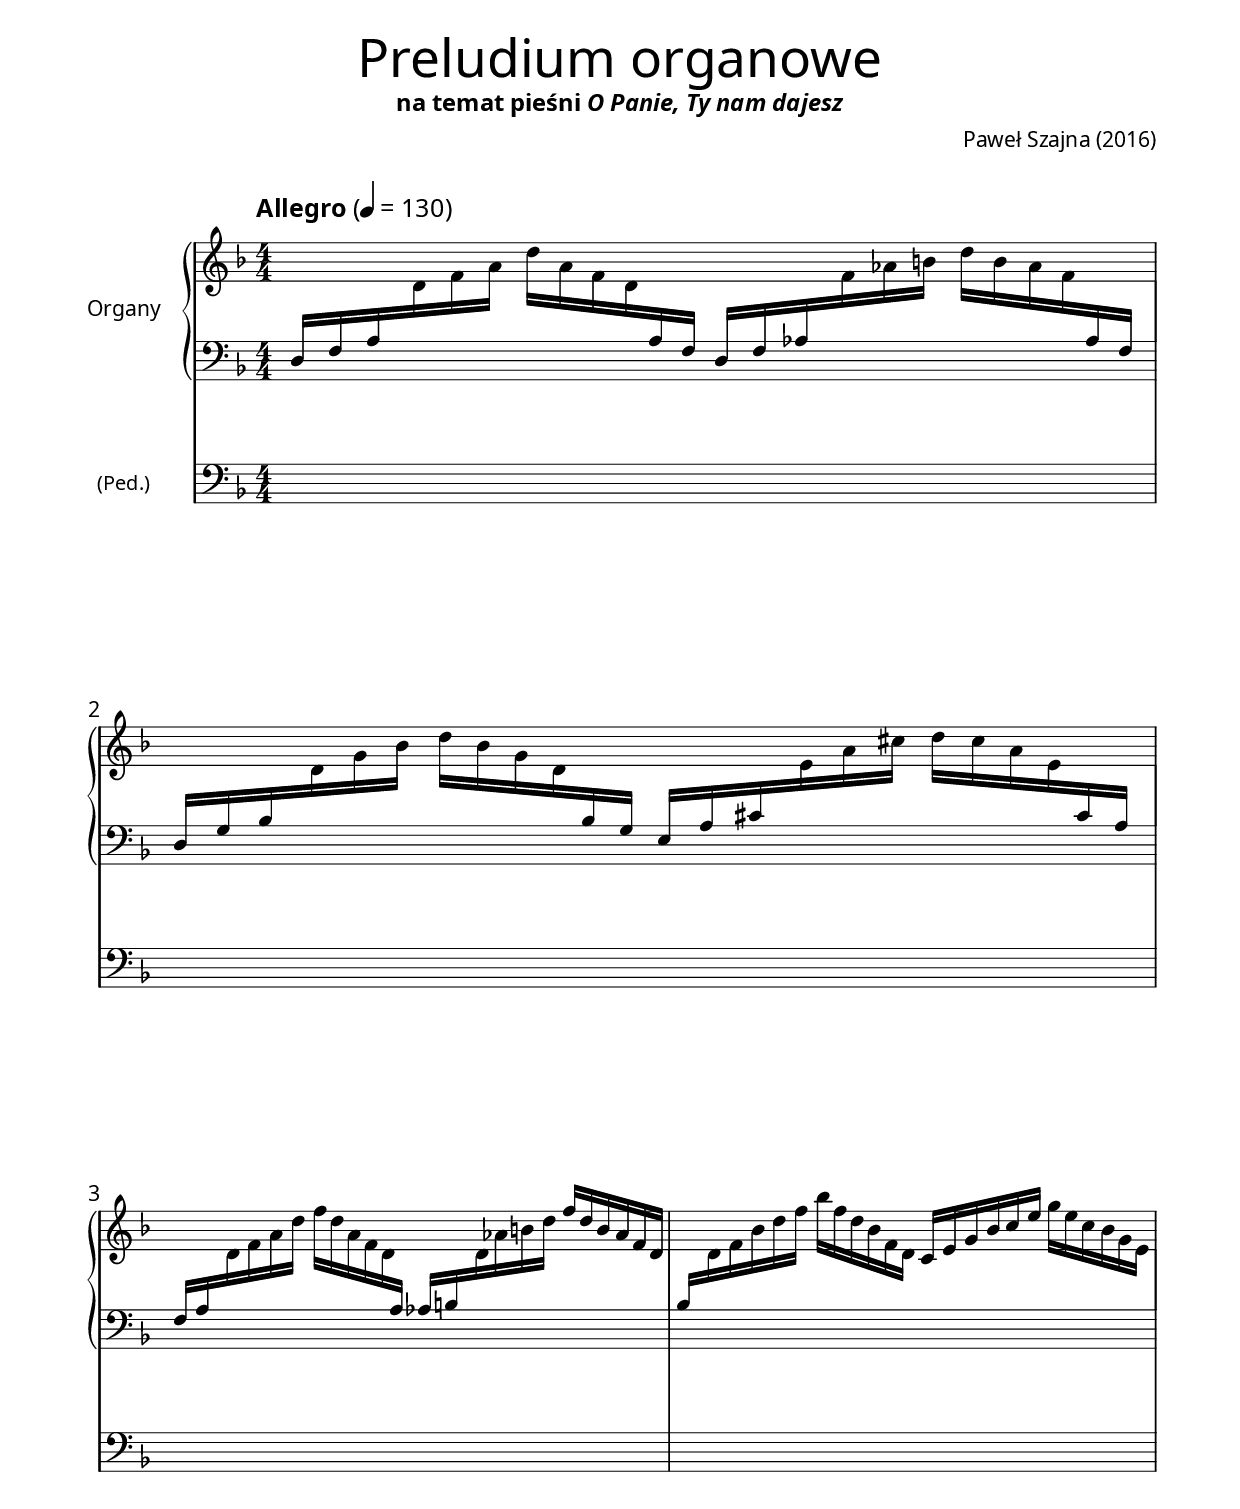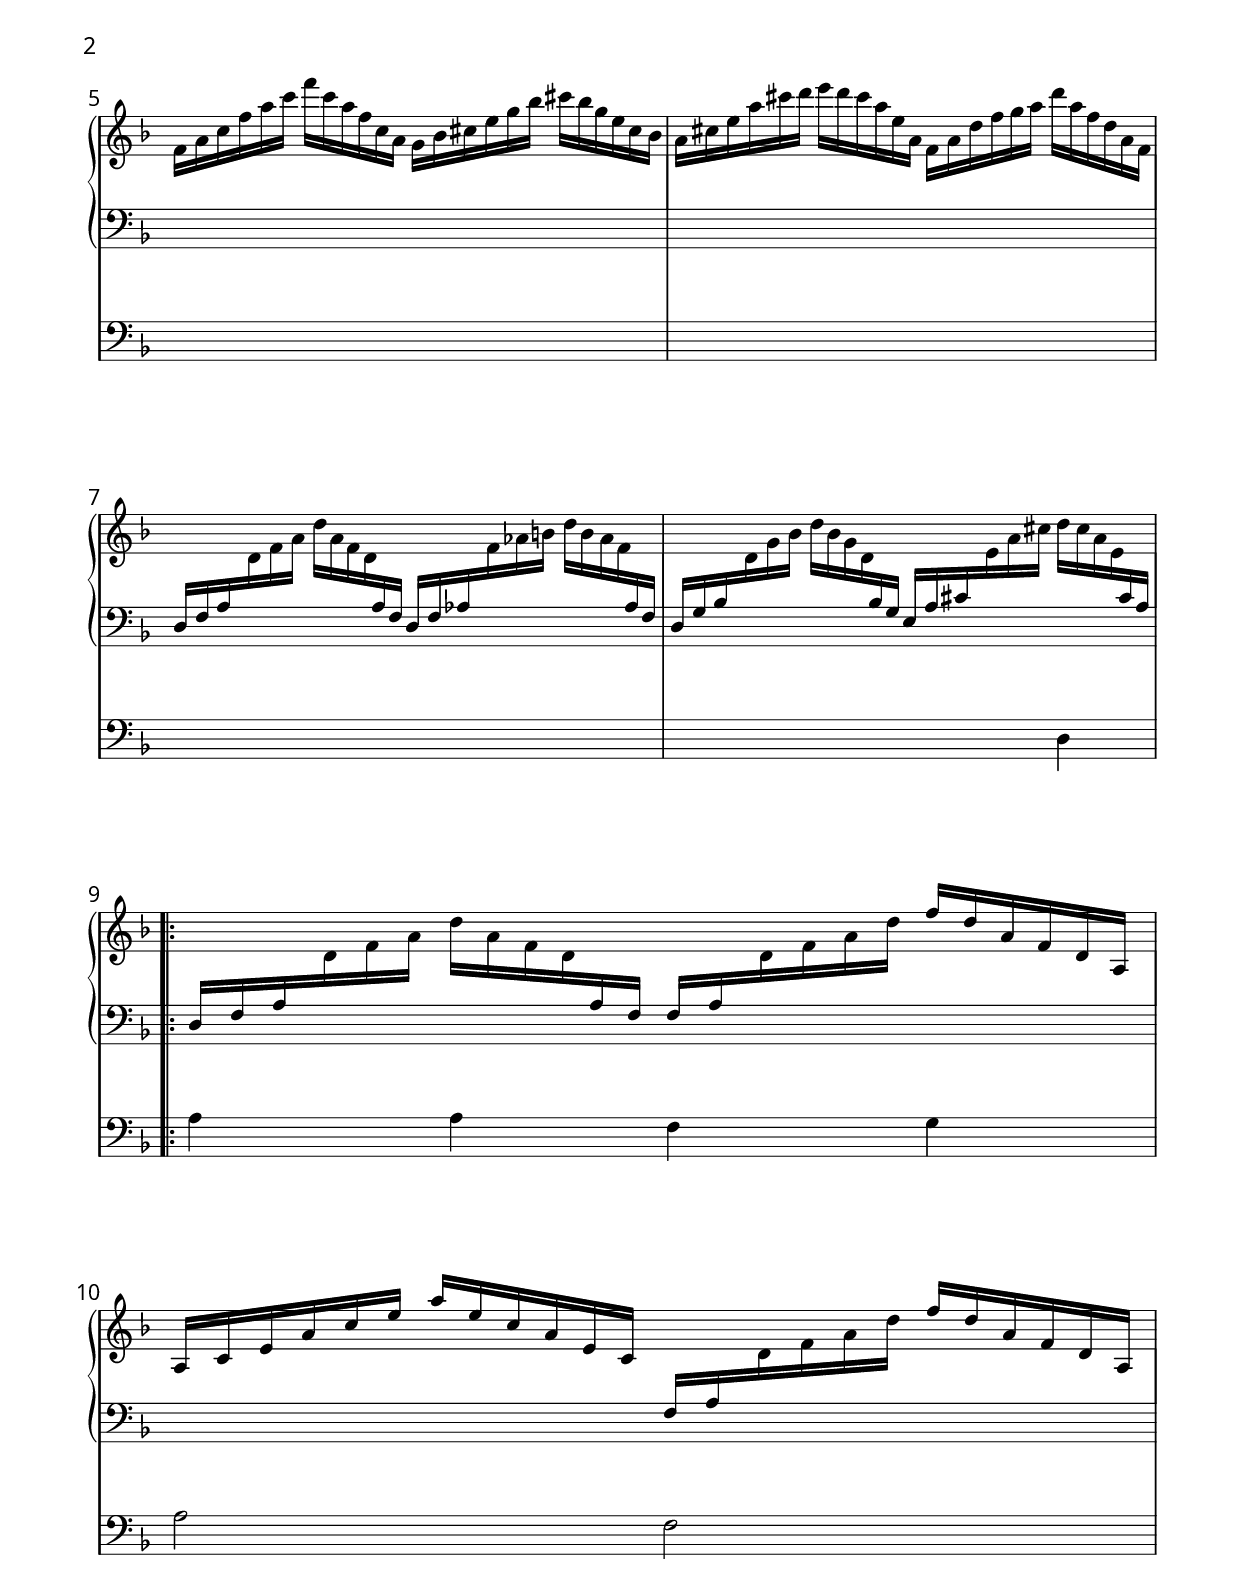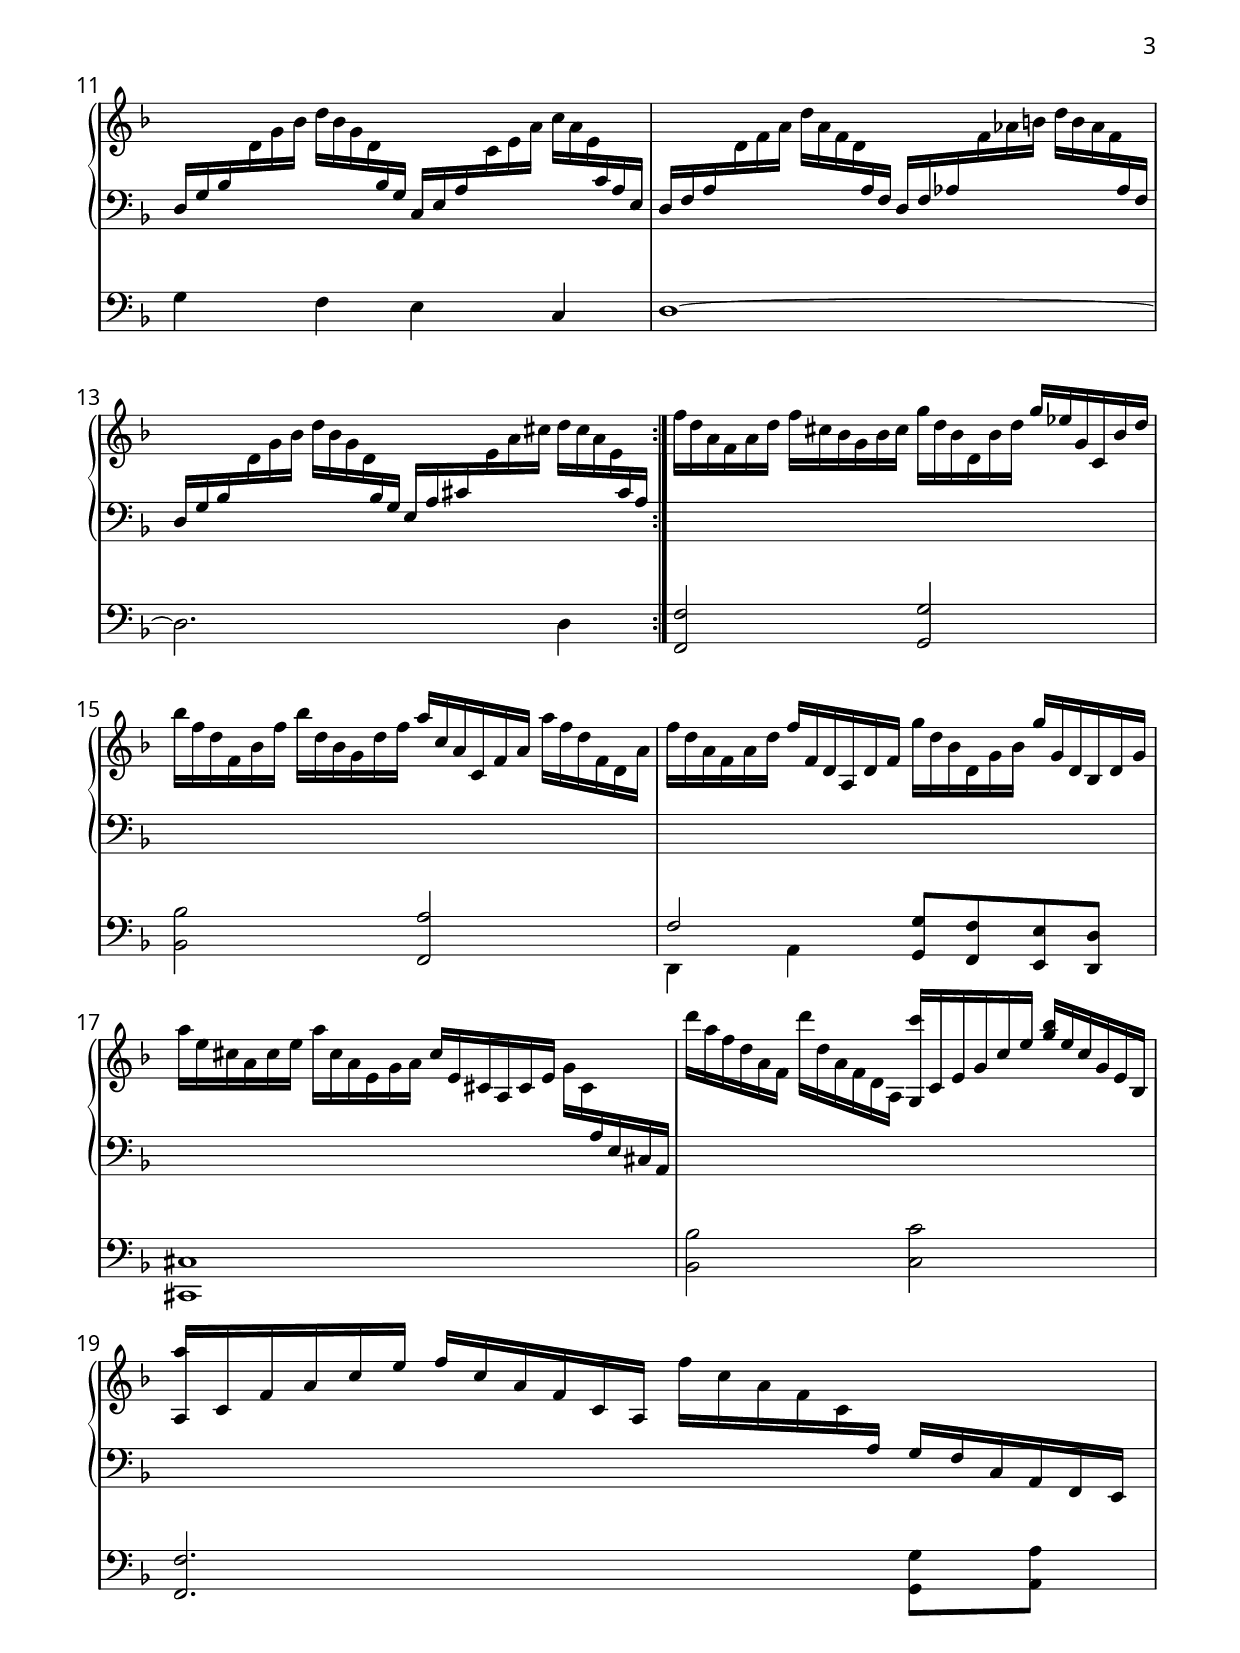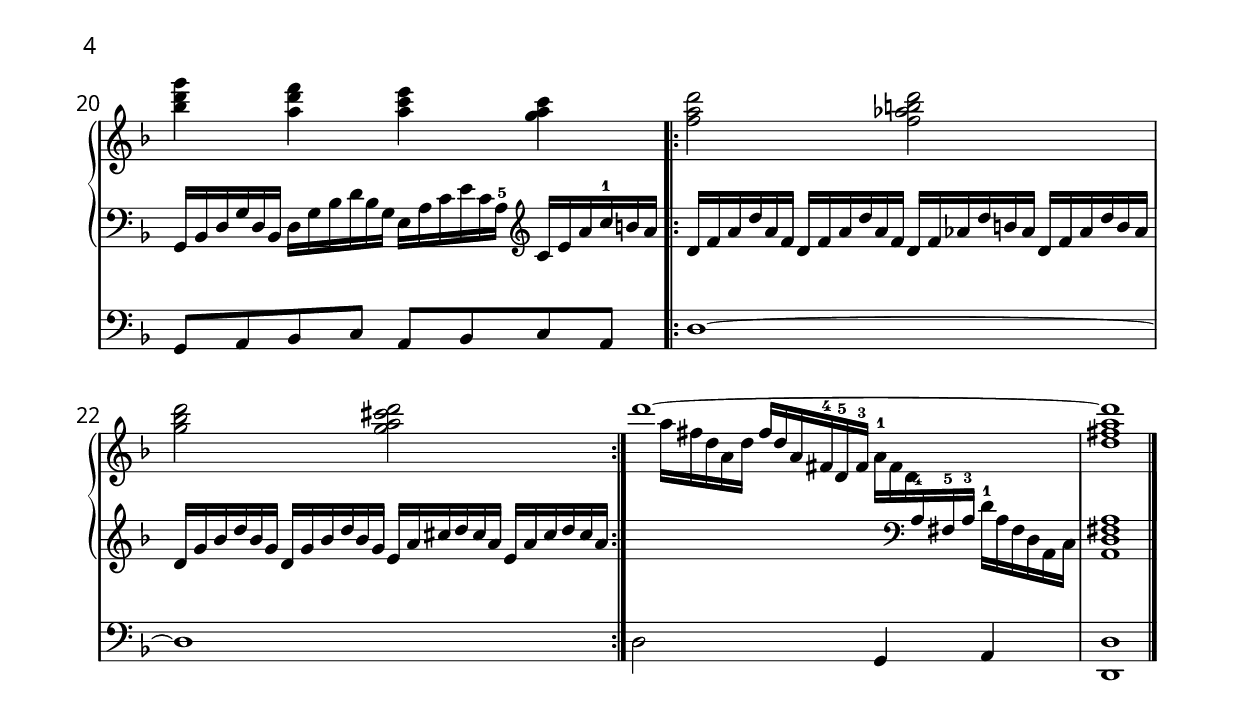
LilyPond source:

\version "2.18.2"

% Common definitions
% Based on a choral template by Samuel Speer
% http://samuelspeer.com/blog/2014/choral-scores-vii/

#(set-global-staff-size 18.5)
%#(set-global-staff-size 16.8)

\pointAndClickOff

\paper {

  paper-height = 29.7\cm
  paper-width = 21\cm %6.875\in %8.26
  
  top-margin = 0.5\in
  bottom-margin = 0.5\in
  left-margin = 0.55\in
  line-width = 7.16\in
  indent = 0.75\in
  short-indent = 0.115\in
  markup-system-spacing #'padding = #3
  top-system-spacing #'padding = #2.5
  top-markup-spacing #'padding = #5
  last-bottom-spacing #'basic-distance = #7
  last-bottom-spacing #'padding = #2.5

  #(define fonts
    (make-pango-font-tree
      "Neuton"
      "Ubuntu"
      "Luxi Mono"
       (/ staff-height pt 20)))

  %print-first-page-number = ##t
  %first-page-number = 3


  oddHeaderMarkup = \markup \fill-line {
      " "
      \on-the-fly #not-part-first-page \fromproperty #'header:instrument
      \fontsize #0.75
        \on-the-fly #print-page-number-check-first \fromproperty #'page:page-number-string
    }
  evenHeaderMarkup = \markup \fill-line {
      \fontsize #0.75
        \on-the-fly #print-page-number-check-first \fromproperty #'page:page-number-string
      \on-the-fly #not-part-first-page \fromproperty #'header:instrument
      " "
    }

  bookTitleMarkup = \markup {
    \override #'(baseline-skip . 3.5)
    \column {
      \fill-line { \fromproperty #'header:dedication }
      \override #'(baseline-skip . 3.5)
      \column {
        \fill-line {
          \fontsize #8 \override #'(font-name . "Neuton Light")
          \fromproperty #'header:title
        }
        \fill-line {
          \large \bold
          \fromproperty #'header:subtitle
        }
        \fill-line {
          \large \fromproperty #'header:subsubtitle
        }
      }
      \override #'(baseline-skip . 2.2)
      \column {
        \vspace #0.5
        \fill-line {
          \fromproperty #'header:poet
          \fromproperty #'header:composer
        }
        \fill-line {
          \smaller \fromproperty #'header:poetyear
          \smaller \fromproperty #'header:composeryear
        }
      }
    }
  }

}

\header {
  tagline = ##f
}

\layout {

  \context { \Lyrics
    \override LyricText #'font-size = #0.75
    \override LyricHyphen #'minimum-distance = #1
  }

  \context { \Score
    \override BarLine #'hair-thickness = 1.5
    \override BarLine #'thick-thickness = 4.4
    \override BarLine #'kern = 1.75
    \override BarLine #'space-alist #'time-signature =
      #'(extra-space . 0.4)
    \override Beam #'beam-thickness = #0.56
    \override BarNumber #'font-size = #0.1
    \override MetronomeMark #'padding = #2
    \override MetronomeMark #'font-size = #1.5
    \override SystemStartBracket #'padding = #0.55
    markFormatter = #format-mark-box-alphabet
  }

  \context { \Staff
    \override StaffSymbol #'thickness = #0.8
    \override StaffSymbol #'ledger-line-thickness = #'(0.8 . 0.08)
    \override InstrumentName #'font-size = #-0.5
    \numericTimeSignature
  }

  \context { \ChoirStaff
    \override DynamicText #'font-size = #-1.25
    \override DynamicText #'direction = #UP
    \override DynamicLineSpanner #'direction = #UP
    \override StaffGrouper #'staff-staff-spacing
      #'basic-distance = #13.5
    \override StaffGrouper #'staff-staff-spacing
      #'stretchability = #4
    \override StaffGrouper #'staffgroup-staff-spacing
      #'basic-distance = #12.5
    \override StaffGrouper #'staffgroup-staff-spacing
      #'stretchability = #4
  }

  \context { \PianoStaff
    instrumentName = "Organy"
    \override InstrumentName #'baseline-skip = 2.2
  }

}


\header {
	title = "Preludium organowe"
	subtitle = \markup { "na temat pieśni" { \italic "O Panie, Ty nam dajesz" } }
	composer = "Paweł Szajna (2016)"
}

organRHNotes = \relative c'''' {

s1*19

%\ottava #1

<<g4 d bes>>
<<a d f>>
<<e c a>>
<<g a c>>
<<d2 a f>>
<<f as b d>>
<<d bes g>>
<<g a cis d>>
<<{d1~d} \\ {s <<a fis d>>}>>

}

organLHNotes = \relative c {

\override TupletBracket.bracket-visibility = ##f
\omit TupletNumber

%1
\tuplet 3/2 {d16 f a} \change Staff = "up" \tuplet 3/2 {d f a} 
\tuplet 3/2 {d a f} \tuplet 3/2 {d \change Staff = "down" a f}

\tuplet 3/2 {d f as} \change Staff = "up" \tuplet 3/2 {f' as b}
\tuplet 3/2 {d b as} \tuplet 3/2 {f \change Staff = "down" as, f}

%2
\tuplet 3/2 {d g bes} \change Staff = "up" \tuplet 3/2 {d g bes}
\tuplet 3/2 {d bes g} \tuplet 3/2 {d \change Staff="down" bes g}

\tuplet 3/2 {e a cis} \change Staff = "up" \tuplet 3/2 {e a cis}
\tuplet 3/2 {d cis a} \tuplet 3/2 {e \change Staff="down" cis a}

%3
\tuplet 3/2 {f a \change Staff = "up" d} \tuplet 3/2 {f a d}
\tuplet 3/2 {f d a} \tuplet 3/2 {f d \change Staff="down" a}

\tuplet 3/2 {as b \change Staff = "up" d} \tuplet 3/2 {as' b d}
\tuplet 3/2 {f d b} \tuplet 3/2 {as f d} \change Staff="down"

%4
\tuplet 3/2 {bes \change Staff = "up" d f} \tuplet 3/2 {bes d f}
\tuplet 3/2 {bes f d} \tuplet 3/2 {bes f d}

\tuplet 3/2 {c e g} \tuplet 3/2 {bes c e}
\tuplet 3/2 {g e c} \tuplet 3/2 {bes g e}

\pageBreak

%5
\tuplet 3/2 {f a c} \tuplet 3/2 {f a c}
\tuplet 3/2 {f c a} \tuplet 3/2 {f c a}

\tuplet 3/2 {g bes cis} \tuplet 3/2 {e g bes}
\tuplet 3/2 {cis bes g} \tuplet 3/2 {e cis bes}

%6
\tuplet 3/2 {a cis e} \tuplet 3/2 {a cis d}
\tuplet 3/2 {e d cis} \tuplet 3/2 {a e a,}

\tuplet 3/2 {f a d} \tuplet 3/2 {f g a}
\tuplet 3/2 {d a f} \tuplet 3/2 {d a f} \change Staff="down"

%7

\tuplet 3/2 {d, f a} \change Staff = "up" \tuplet 3/2 {d f a}
\tuplet 3/2 {d a f} \tuplet 3/2 {d \change Staff="down" a f}

\tuplet 3/2 {d f as} \change Staff = "up" \tuplet 3/2 {f' as b}
\tuplet 3/2 {d b as} \tuplet 3/2 {f \change Staff="down" as, f}

%8

\tuplet 3/2 {d g bes} \change Staff = "up" \tuplet 3/2 {d g bes}
\tuplet 3/2 {d bes g} \tuplet 3/2 {d \change Staff="down" bes g}

\tuplet 3/2 {e a cis} \change Staff = "up" \tuplet 3/2 {e a cis}
\tuplet 3/2 {d cis a} \tuplet 3/2 {e \change Staff="down" cis a}

%9

\tuplet 3/2 {d, f a} \change Staff = "up" \tuplet 3/2 {d f a}
\tuplet 3/2 {d a f} \tuplet 3/2 {d \change Staff="down" a f}

\tuplet 3/2 {f a \change Staff = "up" d} \tuplet 3/2 {f a d}
\tuplet 3/2 {f d a} \tuplet 3/2 {f d a}

%10

\tuplet 3/2 {a c e} \tuplet 3/2 {a c e}
\tuplet 3/2 {a e c} \tuplet 3/2 {a e c} \change Staff="down"

\tuplet 3/2 {f, a \change Staff="up" d} \tuplet 3/2 {f a d}
\tuplet 3/2 {f d a} \tuplet 3/2 {f d a} \change Staff="down"

\pageBreak

% 11

\tuplet 3/2 {d, g bes} \change Staff="up" \tuplet 3/2 {d g bes}
\tuplet 3/2 {d bes g} \tuplet 3/2 {d \change Staff="down" bes g}

\tuplet 3/2 {c, e a} \change Staff="up" \tuplet 3/2 {c e a}
\tuplet 3/2 {c a e} \change Staff="down" \tuplet 3/2 {c a e}

% 12
\tuplet 3/2 {d f a} \change Staff = "up" \tuplet 3/2 {d f a}
\tuplet 3/2 {d a f} \tuplet 3/2 {d \change Staff="down" a f}

\tuplet 3/2 {d f as} \change Staff = "up" \tuplet 3/2 {f' as b}
\tuplet 3/2 {d b as} \tuplet 3/2 {f \change Staff="down" as, f}

% 13
\tuplet 3/2 {d g bes} \change Staff = "up" \tuplet 3/2 {d g bes}
\tuplet 3/2 {d bes g} \tuplet 3/2 {d \change Staff="down" bes g}

\tuplet 3/2 {e a cis} \change Staff = "up" \tuplet 3/2 {e a cis}
\tuplet 3/2 {d cis a} \tuplet 3/2 {e \change Staff="down" cis a}

% 19
\change Staff="up"

\tuplet 3/2 {f'' d a} \tuplet 3/2 {f a d}
\tuplet 3/2 {f cis bes} \tuplet 3/2 {g bes cis}

\tuplet 3/2 {g' d bes} \tuplet 3/2 {d, bes' d}
\tuplet 3/2 {g es g,} \tuplet 3/2 {c, bes' d}

% 20
\tuplet 3/2 {bes' f d} \tuplet 3/2 {f, bes f'}
\tuplet 3/2 {bes d, bes} \tuplet 3/2 {g d' f}

\tuplet 3/2 {a c, a} \tuplet 3/2 {c, f a}
\tuplet 3/2 {a' f d} \tuplet 3/2 {f, d a'}

% 21
\tuplet 3/2 {f' d a} \tuplet 3/2 {f a d}
\tuplet 3/2 {f f, d} \tuplet 3/2 {a d f}

\tuplet 3/2 {g' d bes} \tuplet 3/2 {d, g bes}
\tuplet 3/2 {g' g, d} \tuplet 3/2 {bes d g}

% 22
\tuplet 3/2 {a' e cis} \tuplet 3/2 {a cis e}
\tuplet 3/2 {a cis, a} \tuplet 3/2 {e g a}

\tuplet 3/2 {cis e, cis} \tuplet 3/2 {a cis e}
\tuplet 3/2 {g cis, \change Staff="down" a} \tuplet 3/2 {e cis a}

% 23
\change Staff="up"

\tuplet 3/2 {d''' a f} \tuplet 3/2 {d a f}
\tuplet 3/2 {d'' d, a} \tuplet 3/2 {f d a}

\tuplet 3/2 {<<g c''>> c,, e} \tuplet 3/2 {g c e}
\tuplet 3/2 {<<g bes>> e, c} \tuplet 3/2 {g e bes}

% 24
\tuplet 3/2 {<<a a''>> c,, f} \tuplet 3/2 {a c e}
\tuplet 3/2 {f c a} \tuplet 3/2 {f c a}

\tuplet 3/2 {f'' c a} \tuplet 3/2 {f c \change Staff="down" a}
\tuplet 3/2 {g f c} \tuplet 3/2 {a f e}

\pageBreak

% 25
\tuplet 3/2 {g bes d} \tuplet 3/2 {g d bes}
\tuplet 3/2 {d g bes} \tuplet 3/2 {d bes g}

\tuplet 3/2 {e a c} \tuplet 3/2 {e c a-5}
\clef treble \tuplet 3/2 {c e a} \tuplet 3/2 {c-1 b a}

% 26

\tuplet 3/2 {d,16 f a} \tuplet 3/2 {d a f}
\tuplet 3/2 {d f a} \tuplet 3/2 {d a f}

\tuplet 3/2 {d f as} \tuplet 3/2 {d b as}
\tuplet 3/2 {d, f as} \tuplet 3/2 {d b as}

% 27
\tuplet 3/2 {d, g bes} \tuplet 3/2 {d bes g}
\tuplet 3/2 {d g bes} \tuplet 3/2 {d bes g}

\tuplet 3/2 {e a cis} \tuplet 3/2 {d cis a}
\tuplet 3/2 {e a cis} \tuplet 3/2 {d cis a}

% 28

\change Staff="up"

\tuplet 3/2 {s a' fis} \tuplet 3/2 {d a d}
\tuplet 3/2 {fis d a} \tuplet 3/2 {fis-4 d-5 fis-3}

\tuplet 3/2 {a-1 fis d} \change Staff="down" \clef bass \tuplet 3/2 {a-4 fis-5 a-3}
\tuplet 3/2 {d-1 a fis} \tuplet 3/2 {d a c}

% 29
<<a1 d fis a>>

}

organPedNotes = \relative c {

s1*7 s2 s4 d
\repeat volta 2 { a' a f g a2 f
g4 f e c
d1~d2. d4 }
<<f2 f,>> <<g g'>>
<<bes bes,>> <<f a'>>
<<{f} \\ {d,4 a'}>>
<<g8 g'>> <<f f,>> <<e e'>> <<d d,>> <<cis1 cis'>>
<<bes2 bes'>> <<c c,>> <<f2. f,>> <<g8 g'>> <<a a,>>
g a bes c a bes c a \repeat volta 2 {d1~d}
d2 g,4 a <<d1~d,>> \bar "|."

}

\score {
    \new StaffGroup \with {
     % \override StaffGrouper.staffgroup-staff-spacing.basic-distance = #9
    } <<
      \set StaffGroup.systemStartDelimiter = #'SystemStartBar
      \new PianoStaff <<
        \new Staff = "up"   { \key d \minor \organRHNotes }
        \new Staff = "down" { \clef bass \key d \minor \organLHNotes }
      >>
      \new Staff = "Pedal" <<
        \set Staff.instrumentName = "(Ped.)"
        \tempo "Allegro" 4 = 130
        \key d \minor \clef bass
        \new Voice {
          \organPedNotes
        }
      >>
    >>

  \layout { }
  %\midi { }

}